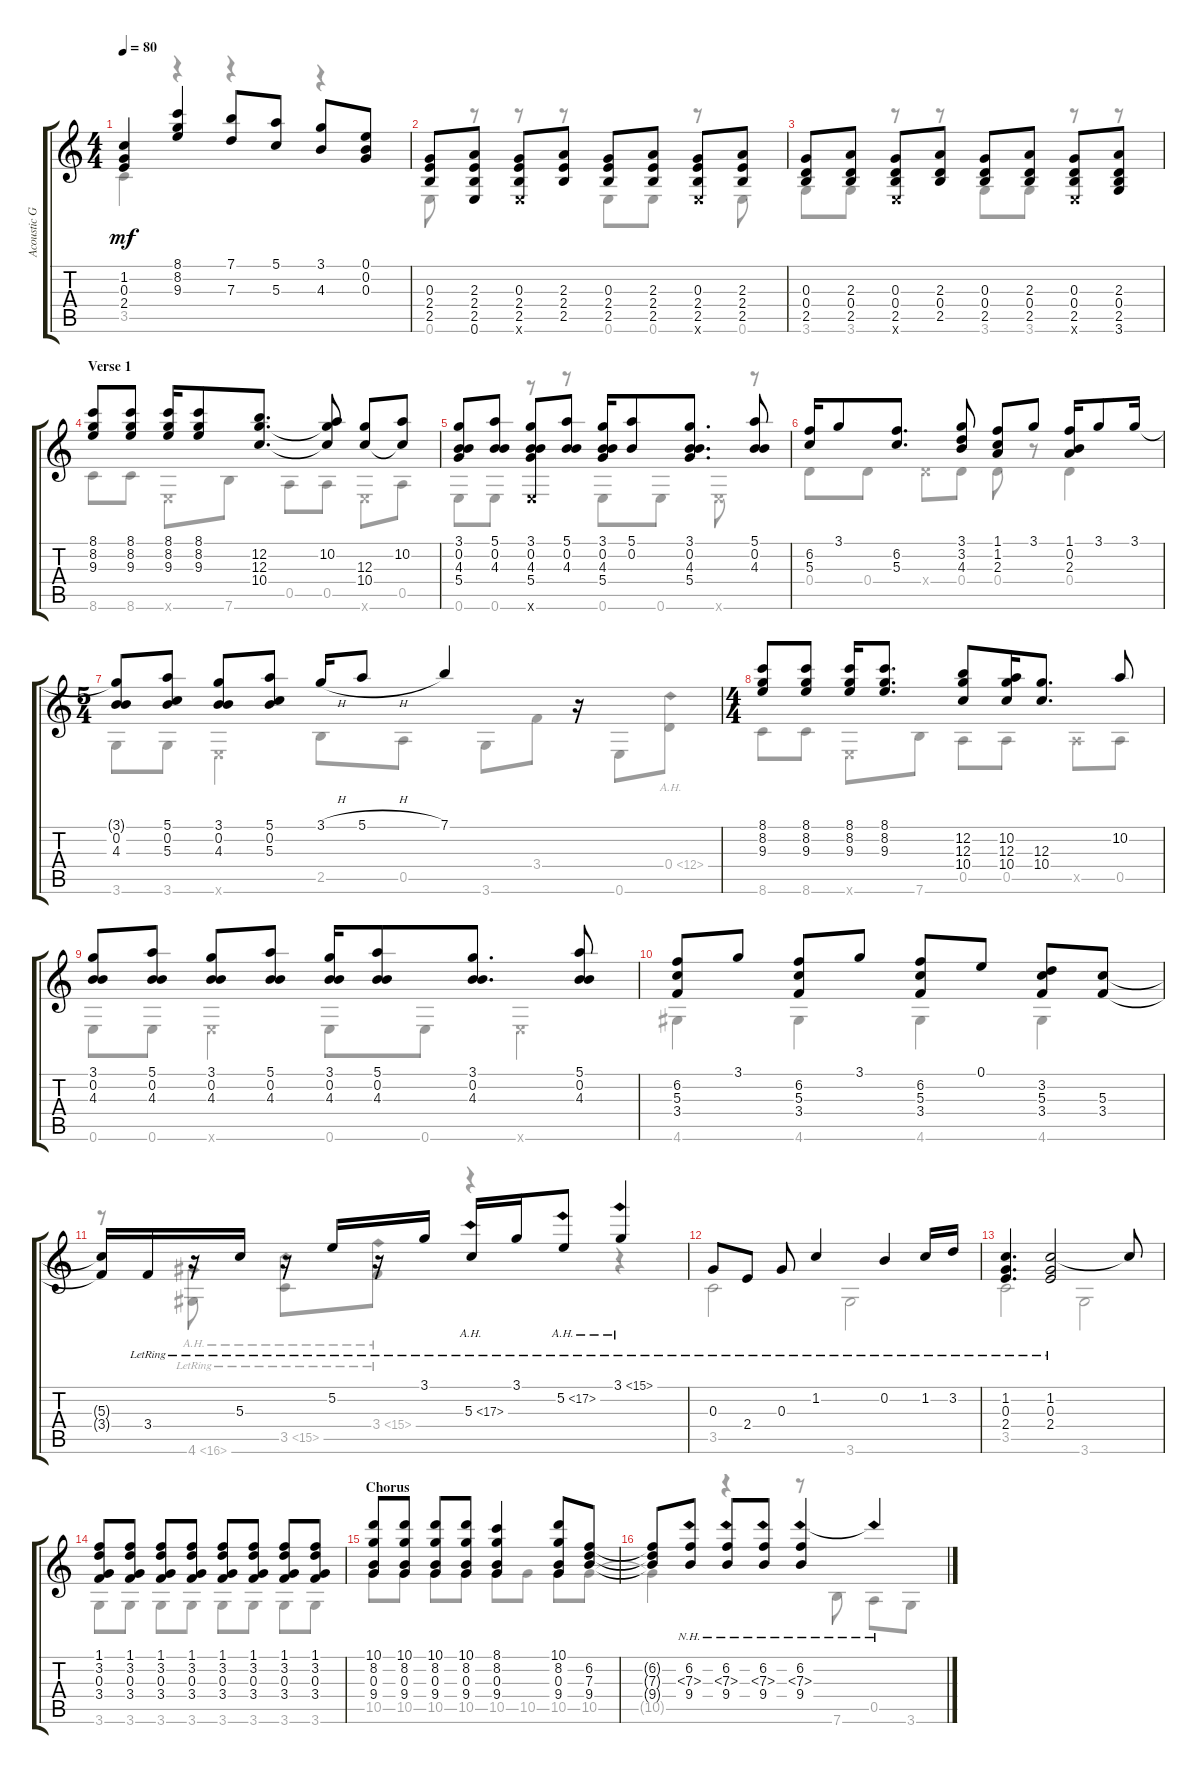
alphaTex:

\track ("Acoustic Guitar (Nylon)" "Acoustic G") {instrument acousticguitarnylon}
\staff {score tabs}
\tuning (E4 B3 G3 D3 A2 E2) {hide}
\voice
\ts (4 4)
\tempo 80
\clef g2
\ks c
(1.2 0.3 2.4).4{dy mf instrument acousticguitarnylon} (8.1 8.2 9.3).4 (7.1 7.3).8 (5.1 5.3).8 (3.1 4.3).8 (0.1 0.2 0.3).8 |
(0.3 2.4 2.5).8 (2.3 2.4 2.5 0.6).8 (0.3 2.4 2.5 0.6{x}).8 (2.3 2.4 2.5).8 (0.3 2.4 2.5).8 (2.3 2.4 2.5).8 (0.3 2.4 2.5 0.6{x}).8 (2.3 2.4 2.5).8 |
(0.3 0.4 2.5).8 (2.3 0.4 2.5).8 (0.3 0.4 2.5 0.6{x}).8 (2.3 0.4 2.5).8 (0.3 0.4 2.5).8 (2.3 0.4 2.5).8 (0.3 0.4 2.5 0.6{x}).8 (2.3 0.4 2.5 3.6).8 |
\section ("" "Verse 1")
(8.1 8.2 9.3).8 (8.1 8.2 9.3).8 (8.1 8.2 9.3).16 (8.1 8.2 9.3).8 (12.2 12.3 10.4).8{d} (10.2 12.3{t} 10.4{t}).8 (12.3 10.4).8 (10.2 10.4{t}).8 |
(3.1 0.2 4.3 5.4).8 (5.1 0.2 4.3).8 (3.1 0.2 4.3 5.4 0.6{x}).8 (5.1 0.2 4.3).8 (3.1 0.2 4.3 5.4).16 (5.1 0.2).8 (3.1 0.2 4.3 5.4).8{d} (5.1 0.2 4.3).8 |
(6.2 5.3).16 3.1.8 (6.2 5.3).8{d} (3.1 3.2 4.3).8 (1.1 1.2 2.3).8 3.1.8 (1.1 0.2 2.3).16 3.1.8 3.1.16 |
\ts (5 4)
(3.1{t} 0.2 4.3).8 (5.1 0.2 5.3).8 (3.1 0.2 4.3).8 (5.1 0.2 5.3).8 3.1{h}.16 5.1{h}.8 7.1.4 r.16 |
\ts (4 4)
(8.1 8.2 9.3).8 (8.1 8.2 9.3).8 (8.1 8.2 9.3).16 (8.1 8.2 9.3).8{d} (12.2 12.3 10.4).8 (10.2 12.3 10.4).16 (12.3 10.4).8{d} 10.2.8 |
(3.1 0.2 4.3).8 (5.1 0.2 4.3).8 (3.1 0.2 4.3).8 (5.1 0.2 4.3).8 (3.1 0.2 4.3).16 (5.1 0.2 4.3).8 (3.1 0.2 4.3).8{d} (5.1 0.2 4.3).8 |
(6.2 5.3 3.4).8 3.1.8 (6.2 5.3 3.4).8 3.1.8 (6.2 5.3 3.4).8 0.1.8 (3.2 5.3 3.4).8 (5.3 3.4).8 |
(5.3{t} 3.4{t}).16 3.4{lr}.16 r.16 5.3{lr}.16 r.16 5.2{lr}.16 r.16 3.1{lr}.16 5.3{ah 12 lr}.16 3.1{lr}.16 5.2{ah 12 lr}.8 3.1{ah 12 lr}.4 |
0.3{lr}.8 2.4{lr}.8 0.3{lr}.8 1.2{lr}.4 0.2{lr}.4 1.2{lr}.16 3.2{lr}.16 |
(1.2{lr} 0.3 2.4).4{d} (1.2{lr} 0.3 2.4).2 1.2{t}.8 |
(1.1 3.2 0.3 3.4).8 (1.1 3.2 0.3 3.4).8 (1.1 3.2 0.3 3.4).8 (1.1 3.2 0.3 3.4).8 (1.1 3.2 0.3 3.4).8 (1.1 3.2 0.3 3.4).8 (1.1 3.2 0.3 3.4).8 (1.1 3.2 0.3 3.4).8 |
\section ("" "Chorus")
(10.1 8.2 0.3 9.4).8 (10.1 8.2 0.3 9.4).8 (10.1 8.2 0.3 9.4).8 (10.1 8.2 0.3 9.4).8 (8.1 8.2 0.3 9.4).4 (10.1 8.2 0.3 9.4).8 (6.2 7.3 9.4).8 |
(6.2{t} 7.3{t} 9.4{t}).8 (6.2 7.3{nh} 9.4).8 (6.2 7.3{nh} 9.4).8 (6.2 7.3{nh} 9.4).8 (6.2 7.3{nh} 9.4).4 7.3{nh t}.4
\voice
\clef g2
\ottava regular
\simile none
\ks c
3.5.4{dy mf} r.4 r.4 r.4 |
0.6.8 r.8 r.8 r.8 0.6.8 0.6.8 r.8 0.6.8 |
3.6.8 3.6.8 r.8 r.8 3.6.8 3.6.8 r.8 r.8 |
8.6.8 8.6.8 0.6{x}.8 7.6.8 0.5.8 0.5.8 0.6{x}.8 0.5.8 |
0.6.8 0.6.8 r.8 r.8 0.6.8 0.6.8 0.6{x}.8 r.8 |
0.4.8 0.4.8 0.4{x}.8 0.4.8 0.4.8 r.8 0.4.4 |
3.6.8 3.6.8 0.6{x}.4 2.5.8 0.5.8 3.6.8 3.4.8 0.6.8 0.4{ah 12}.8 |
8.6.8 8.6.8 0.6{x}.8 7.6.8 0.5.8 0.5.8 0.5{x}.8 0.5.8 |
0.6.8 0.6.8 0.6{x}.4 0.6.8 0.6.8 0.6{x}.4 |
4.6.4 4.6.4 4.6.4 4.6.4 |
r.8 4.6{ah 12 lr}.8 3.5{ah 12 lr}.8 3.4{ah 12 lr}.8 r.4 r.4 |
3.5.2 3.6.2 |
3.5.2 3.6.2 |
3.6.8 3.6.8 3.6.8 3.6.8 3.6.8 3.6.8 3.6.8 3.6.8 |
10.5.8 10.5.8 10.5.8 10.5.8 10.5.8 10.5.8 10.5.8 10.5.8 |
10.5{t}.4 r.4 r.8 7.6.8 0.5.8 3.6.8
